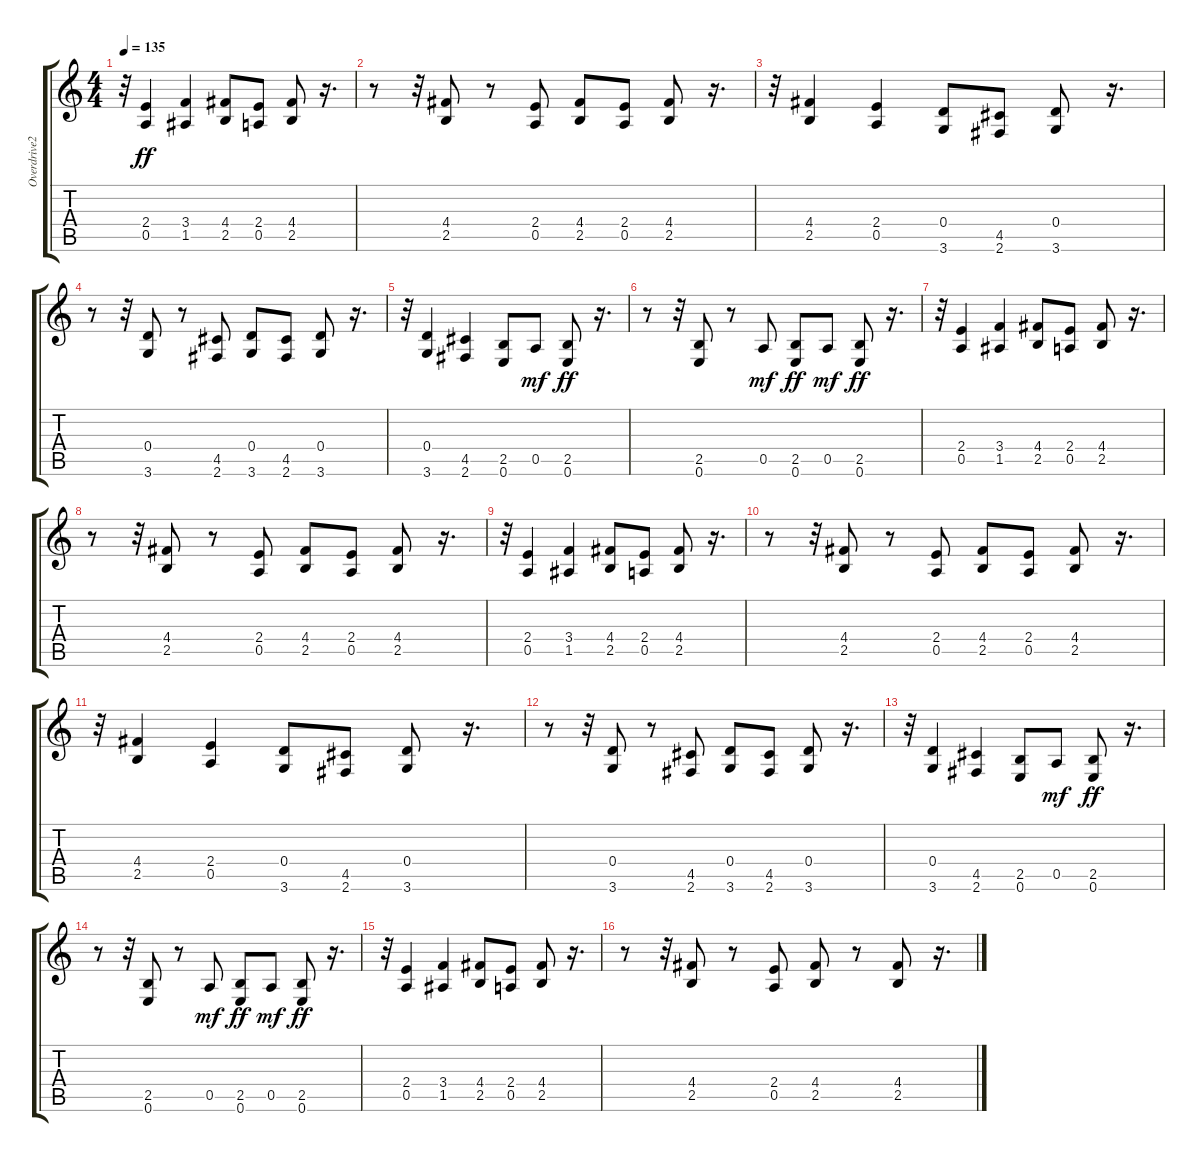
\track ("Overdrive2" "Overdrive2") {instrument overdrivenguitar}
\staff {score tabs}
\tuning (E4 B3 G3 D3 A2 E2) {hide}
\ts (4 4)
\tempo 135
\clef g2
\ks c
r.32{dy ff} (2.4 0.5).4 (3.4 1.5).4 (4.4 2.5).8 (2.4 0.5).8 (4.4 2.5).8 r.16{d} |
r.8 r.32 (4.4 2.5).8 r.8 (2.4 0.5).8 (4.4 2.5).8 (2.4 0.5).8 (4.4 2.5).8 r.16{d} |
r.32 (4.4 2.5).4 (2.4 0.5).4 (0.4 3.6).8 (4.5 2.6).8 (0.4 3.6).8 r.16{d} |
r.8 r.32 (0.4 3.6).8 r.8 (4.5 2.6).8 (0.4 3.6).8 (4.5 2.6).8 (0.4 3.6).8 r.16{d} |
r.32 (0.4 3.6).4 (4.5 2.6).4 (2.5 0.6).8 0.5.8{dy mf} (2.5 0.6).8{dy ff} r.16{d} |
r.8 r.32 (2.5 0.6).8 r.8 0.5.8{dy mf} (2.5 0.6).8{dy ff} 0.5.8{dy mf} (2.5 0.6).8{dy ff} r.16{d} |
r.32 (2.4 0.5).4 (3.4 1.5).4 (4.4 2.5).8 (2.4 0.5).8 (4.4 2.5).8 r.16{d} |
r.8 r.32 (4.4 2.5).8 r.8 (2.4 0.5).8 (4.4 2.5).8 (2.4 0.5).8 (4.4 2.5).8 r.16{d} |
r.32 (2.4 0.5).4 (3.4 1.5).4 (4.4 2.5).8 (2.4 0.5).8 (4.4 2.5).8 r.16{d} |
r.8 r.32 (4.4 2.5).8 r.8 (2.4 0.5).8 (4.4 2.5).8 (2.4 0.5).8 (4.4 2.5).8 r.16{d} |
r.32 (4.4 2.5).4 (2.4 0.5).4 (0.4 3.6).8 (4.5 2.6).8 (0.4 3.6).8 r.16{d} |
r.8 r.32 (0.4 3.6).8 r.8 (4.5 2.6).8 (0.4 3.6).8 (4.5 2.6).8 (0.4 3.6).8 r.16{d} |
r.32 (0.4 3.6).4 (4.5 2.6).4 (2.5 0.6).8 0.5.8{dy mf} (2.5 0.6).8{dy ff} r.16{d} |
r.8 r.32 (2.5 0.6).8 r.8 0.5.8{dy mf} (2.5 0.6).8{dy ff} 0.5.8{dy mf} (2.5 0.6).8{dy ff} r.16{d} |
r.32 (2.4 0.5).4 (3.4 1.5).4 (4.4 2.5).8 (2.4 0.5).8 (4.4 2.5).8 r.16{d} |
r.8 r.32 (4.4 2.5).8 r.8 (2.4 0.5).8 (4.4 2.5).8 r.8 (4.4 2.5).8 r.16{d}
